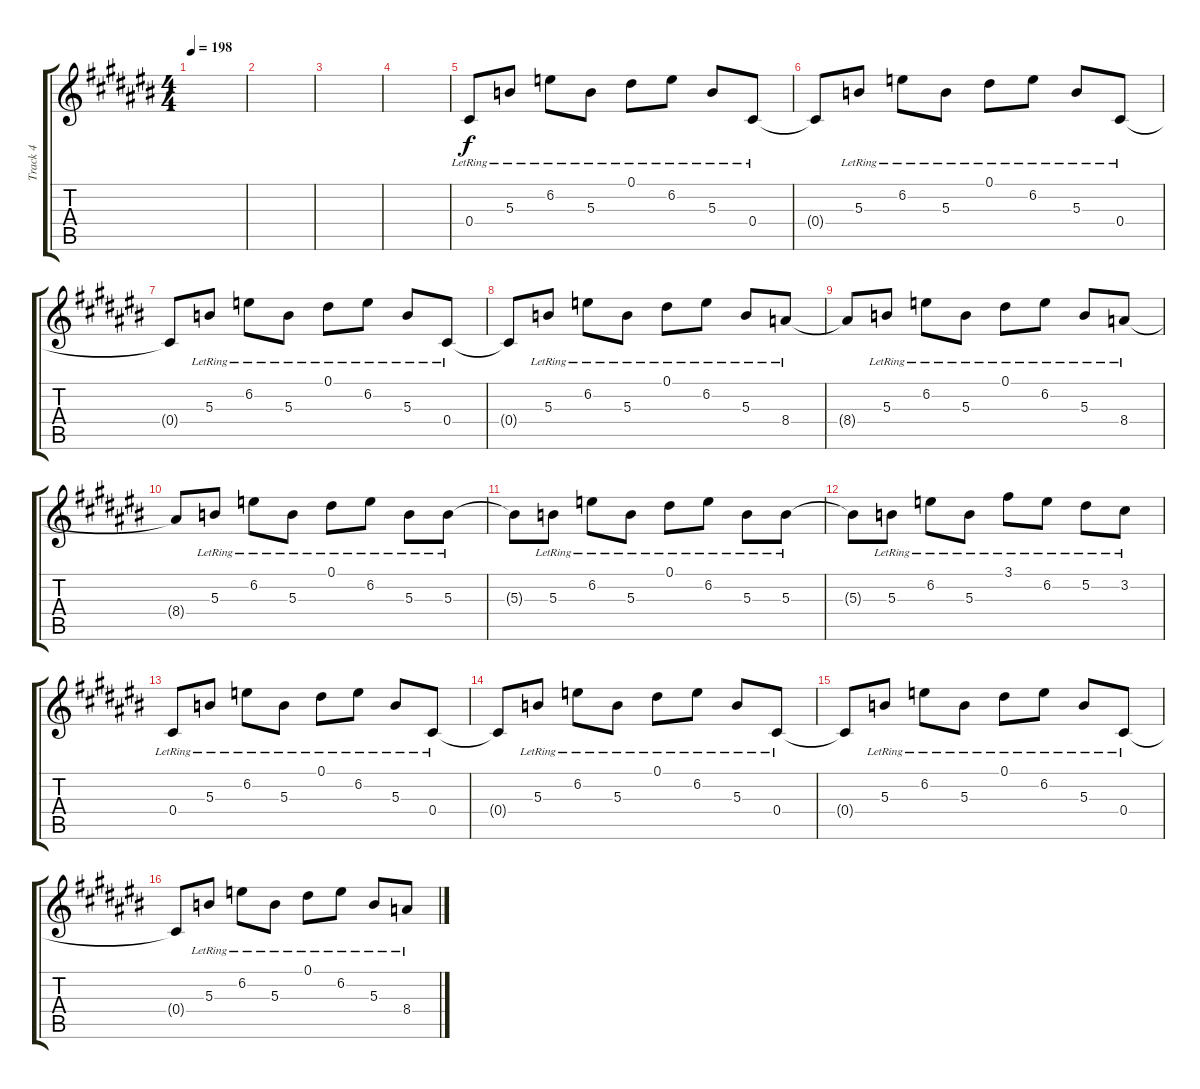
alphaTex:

\track ("Track 4" "Track 4") {instrument electricguitarclean}
\staff {score tabs}
\tuning (Eb4 Bb3 Gb3 Db3 Ab2 Db2) {hide}
\ts (4 4)
\tempo 198
\clef g2
\ks c#
|
|
|
|
0.4{lr}.8 5.3{lr}.8 6.2{lr}.8 5.3{lr}.8 0.1{lr}.8 6.2{lr}.8 5.3{lr}.8 0.4{lr}.8 |
0.4{t}.8 5.3{lr}.8 6.2{lr}.8 5.3{lr}.8 0.1{lr}.8 6.2{lr}.8 5.3{lr}.8 0.4{lr}.8 |
0.4{t}.8 5.3{lr}.8 6.2{lr}.8 5.3{lr}.8 0.1{lr}.8 6.2{lr}.8 5.3{lr}.8 0.4{lr}.8 |
0.4{t}.8 5.3{lr}.8 6.2{lr}.8 5.3{lr}.8 0.1{lr}.8 6.2{lr}.8 5.3{lr}.8 8.4{lr}.8 |
8.4{t}.8 5.3{lr}.8 6.2{lr}.8 5.3{lr}.8 0.1{lr}.8 6.2{lr}.8 5.3{lr}.8 8.4{lr}.8 |
8.4{t}.8 5.3{lr}.8 6.2{lr}.8 5.3{lr}.8 0.1{lr}.8 6.2{lr}.8 5.3{lr}.8 5.3{lr}.8 |
5.3{t}.8 5.3{lr}.8 6.2{lr}.8 5.3{lr}.8 0.1{lr}.8 6.2{lr}.8 5.3{lr}.8 5.3{lr}.8 |
5.3{t}.8 5.3{lr}.8 6.2{lr}.8 5.3{lr}.8 3.1{lr}.8 6.2{lr}.8 5.2{lr}.8 3.2{lr}.8 |
0.4{lr}.8 5.3{lr}.8 6.2{lr}.8 5.3{lr}.8 0.1{lr}.8 6.2{lr}.8 5.3{lr}.8 0.4{lr}.8 |
0.4{t}.8 5.3{lr}.8 6.2{lr}.8 5.3{lr}.8 0.1{lr}.8 6.2{lr}.8 5.3{lr}.8 0.4{lr}.8 |
0.4{t}.8 5.3{lr}.8 6.2{lr}.8 5.3{lr}.8 0.1{lr}.8 6.2{lr}.8 5.3{lr}.8 0.4{lr}.8 |
0.4{t}.8 5.3{lr}.8 6.2{lr}.8 5.3{lr}.8 0.1{lr}.8 6.2{lr}.8 5.3{lr}.8 8.4{lr}.8
